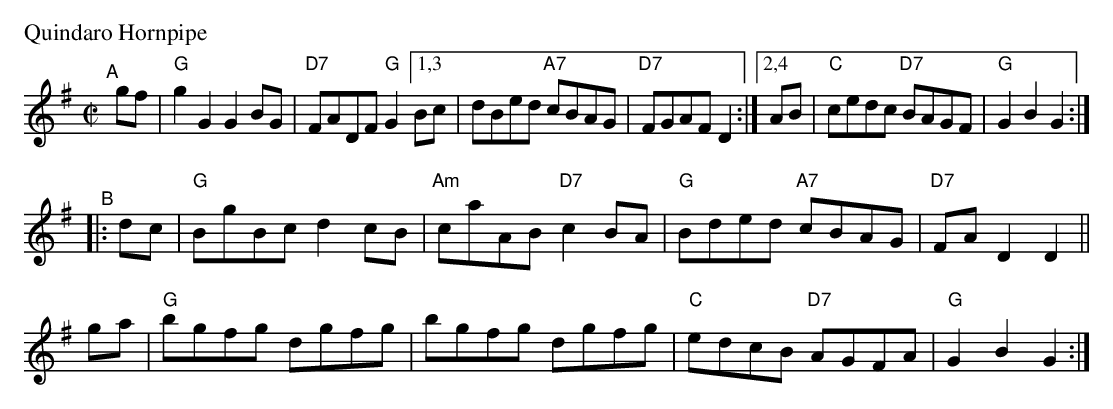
X:1
M: C|
P: Quindaro Hornpipe
K: G
"^A"[|]\
gf | "G"g2G2 G2BG | "D7"FADF "G"G2 [1,3 Bc | dBed "A7"cBAG | "D7"FGAF D2 \
                                 :|[2,4 AB | "C"cedc "D7"BAGF | "G"G2B2 G2 :|
"^B"|:\
dc | "G"BgBc d2cB | "Am"caAB "D7"c2BA | "G"Bded "A7"cBAG | "D7"FAD2 D2 ||
ga | "G"bgfg dgfg | bgfg dgfg | "C"edcB "D7"AGFA | "G"G2B2 G2 :|
